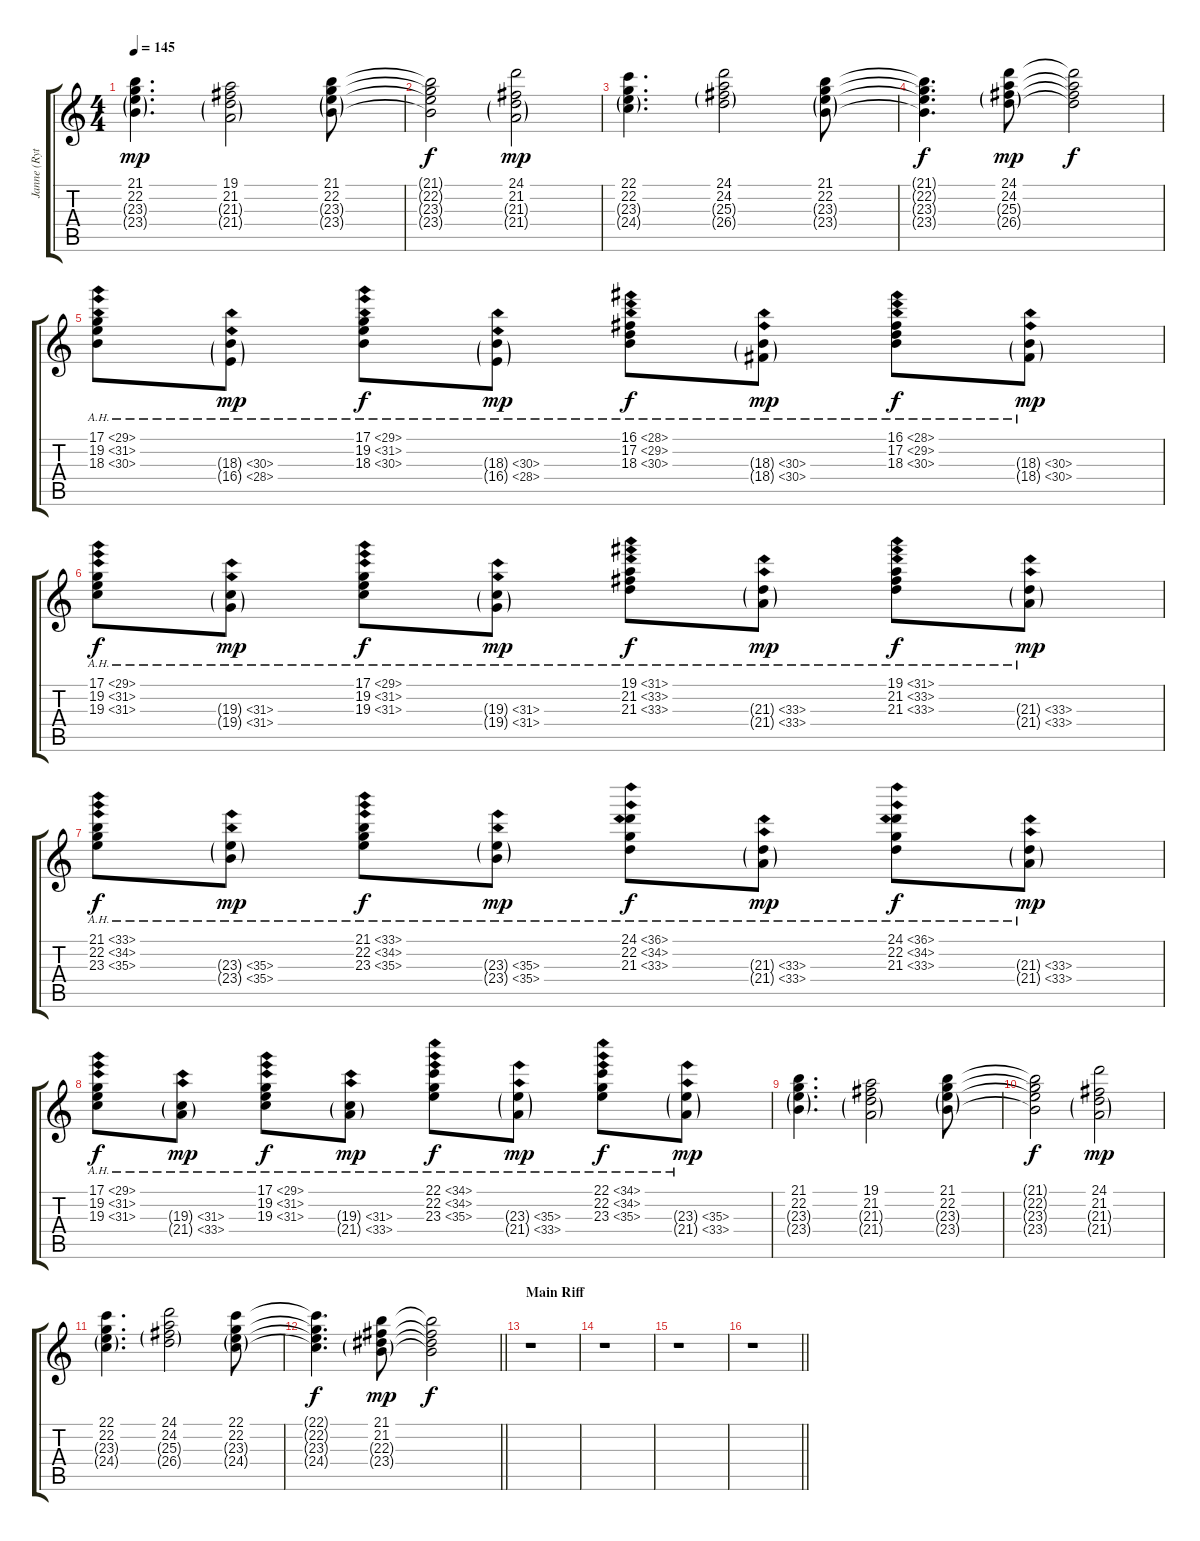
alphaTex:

\track ("Janne (Rythm II)" "Janne (Ryt") {instrument stringensemble1}
\staff {score tabs}
\tuning (D4 A3 F3 C3 G2 D2) {hide}
\ts (4 4)
\tempo 145
\clef g2
\ks c
(21.1 22.2 23.3{g} 23.4{g}).4{d dy mp volume 6} (19.1 21.2 21.3{g} 21.4{g}).2 (21.1 22.2 23.3{g} 23.4{g}).8 |
(21.1{t} 22.2{t} 23.3{t} 23.4{t}).2{dy f} (24.1 21.2 21.3{g} 21.4{g}).2{dy mp} |
(22.1 22.2 23.3{g} 24.4{g}).4{d} (24.1 24.2 25.3{g} 26.4{g}).2 (21.1 22.2 23.3{g} 23.4{g}).8 |
(21.1{t} 22.2{t} 23.3{t} 23.4{t}).4{d dy f} (24.1 24.2 25.3{g} 26.4{g}).8{dy mp} (24.1{t} 24.2{t} 25.3{t} 26.4{t}).2{dy f} |
(17.1{ah 12} 19.2{ah 12} 18.3{ah 12}).8{volume 9 balance 8 instrument stringensemble1} (18.3{ah 12 g} 16.4{ah 12 g}).8{dy mp} (17.1{ah 12} 19.2{ah 12} 18.3{ah 12}).8{dy f} (18.3{ah 12 g} 16.4{ah 12 g}).8{dy mp} (16.1{ah 12} 17.2{ah 12} 18.3{ah 12}).8{dy f} (18.3{ah 12 g} 18.4{ah 12 g}).8{dy mp} (16.1{ah 12} 17.2{ah 12} 18.3{ah 12}).8{dy f} (18.3{ah 12 g} 18.4{ah 12 g}).8{dy mp} |
(17.1{ah 12} 19.2{ah 12} 19.3{ah 12}).8{dy f} (19.3{ah 12 g} 19.4{ah 12 g}).8{dy mp} (17.1{ah 12} 19.2{ah 12} 19.3{ah 12}).8{dy f} (19.3{ah 12 g} 19.4{ah 12 g}).8{dy mp} (19.1{ah 12} 21.2{ah 12} 21.3{ah 12}).8{dy f} (21.3{ah 12 g} 21.4{ah 12 g}).8{dy mp} (19.1{ah 12} 21.2{ah 12} 21.3{ah 12}).8{dy f} (21.3{ah 12 g} 21.4{ah 12 g}).8{dy mp} |
(21.1{ah 12} 22.2{ah 12} 23.3{ah 12}).8{dy f} (23.3{ah 12 g} 23.4{ah 12 g}).8{dy mp} (21.1{ah 12} 22.2{ah 12} 23.3{ah 12}).8{dy f} (23.3{ah 12 g} 23.4{ah 12 g}).8{dy mp} (24.1{ah 12} 22.2{ah 12} 21.3{ah 12}).8{dy f} (21.3{ah 12 g} 21.4{ah 12 g}).8{dy mp} (24.1{ah 12} 22.2{ah 12} 21.3{ah 12}).8{dy f} (21.3{ah 12 g} 21.4{ah 12 g}).8{dy mp} |
(17.1{ah 12} 19.2{ah 12} 19.3{ah 12}).8{dy f} (19.3{ah 12 g} 21.4{ah 12 g}).8{dy mp} (17.1{ah 12} 19.2{ah 12} 19.3{ah 12}).8{dy f} (19.3{ah 12 g} 21.4{ah 12 g}).8{dy mp} (22.1{ah 12} 22.2{ah 12} 23.3{ah 12}).8{dy f} (23.3{ah 12 g} 21.4{ah 12 g}).8{dy mp} (22.1{ah 12} 22.2{ah 12} 23.3{ah 12}).8{dy f} (23.3{ah 12 g} 21.4{ah 12 g}).8{dy mp} |
(21.1 22.2 23.3{g} 23.4{g}).4{d volume 6} (19.1 21.2 21.3{g} 21.4{g}).2 (21.1 22.2 23.3{g} 23.4{g}).8 |
(21.1{t} 22.2{t} 23.3{t} 23.4{t}).2{dy f} (24.1 21.2 21.3{g} 21.4{g}).2{dy mp} |
(22.1 22.2 23.3{g} 24.4{g}).4{d} (24.1 24.2 25.3{g} 26.4{g}).2 (22.1 22.2 23.3{g} 24.4{g}).8 |
\barLineRight lightlight
(22.1{t} 22.2{t} 23.3{t} 24.4{t}).4{d dy f} (21.1 21.2 22.3{g} 23.4{g}).8{dy mp} (21.1{t} 21.2{t} 22.3{t} 23.4{t}).2{dy f} |
\section ("" "Main Riff")
r.1 |
r.1 |
r.1 |
\barLineRight lightlight
r.1
